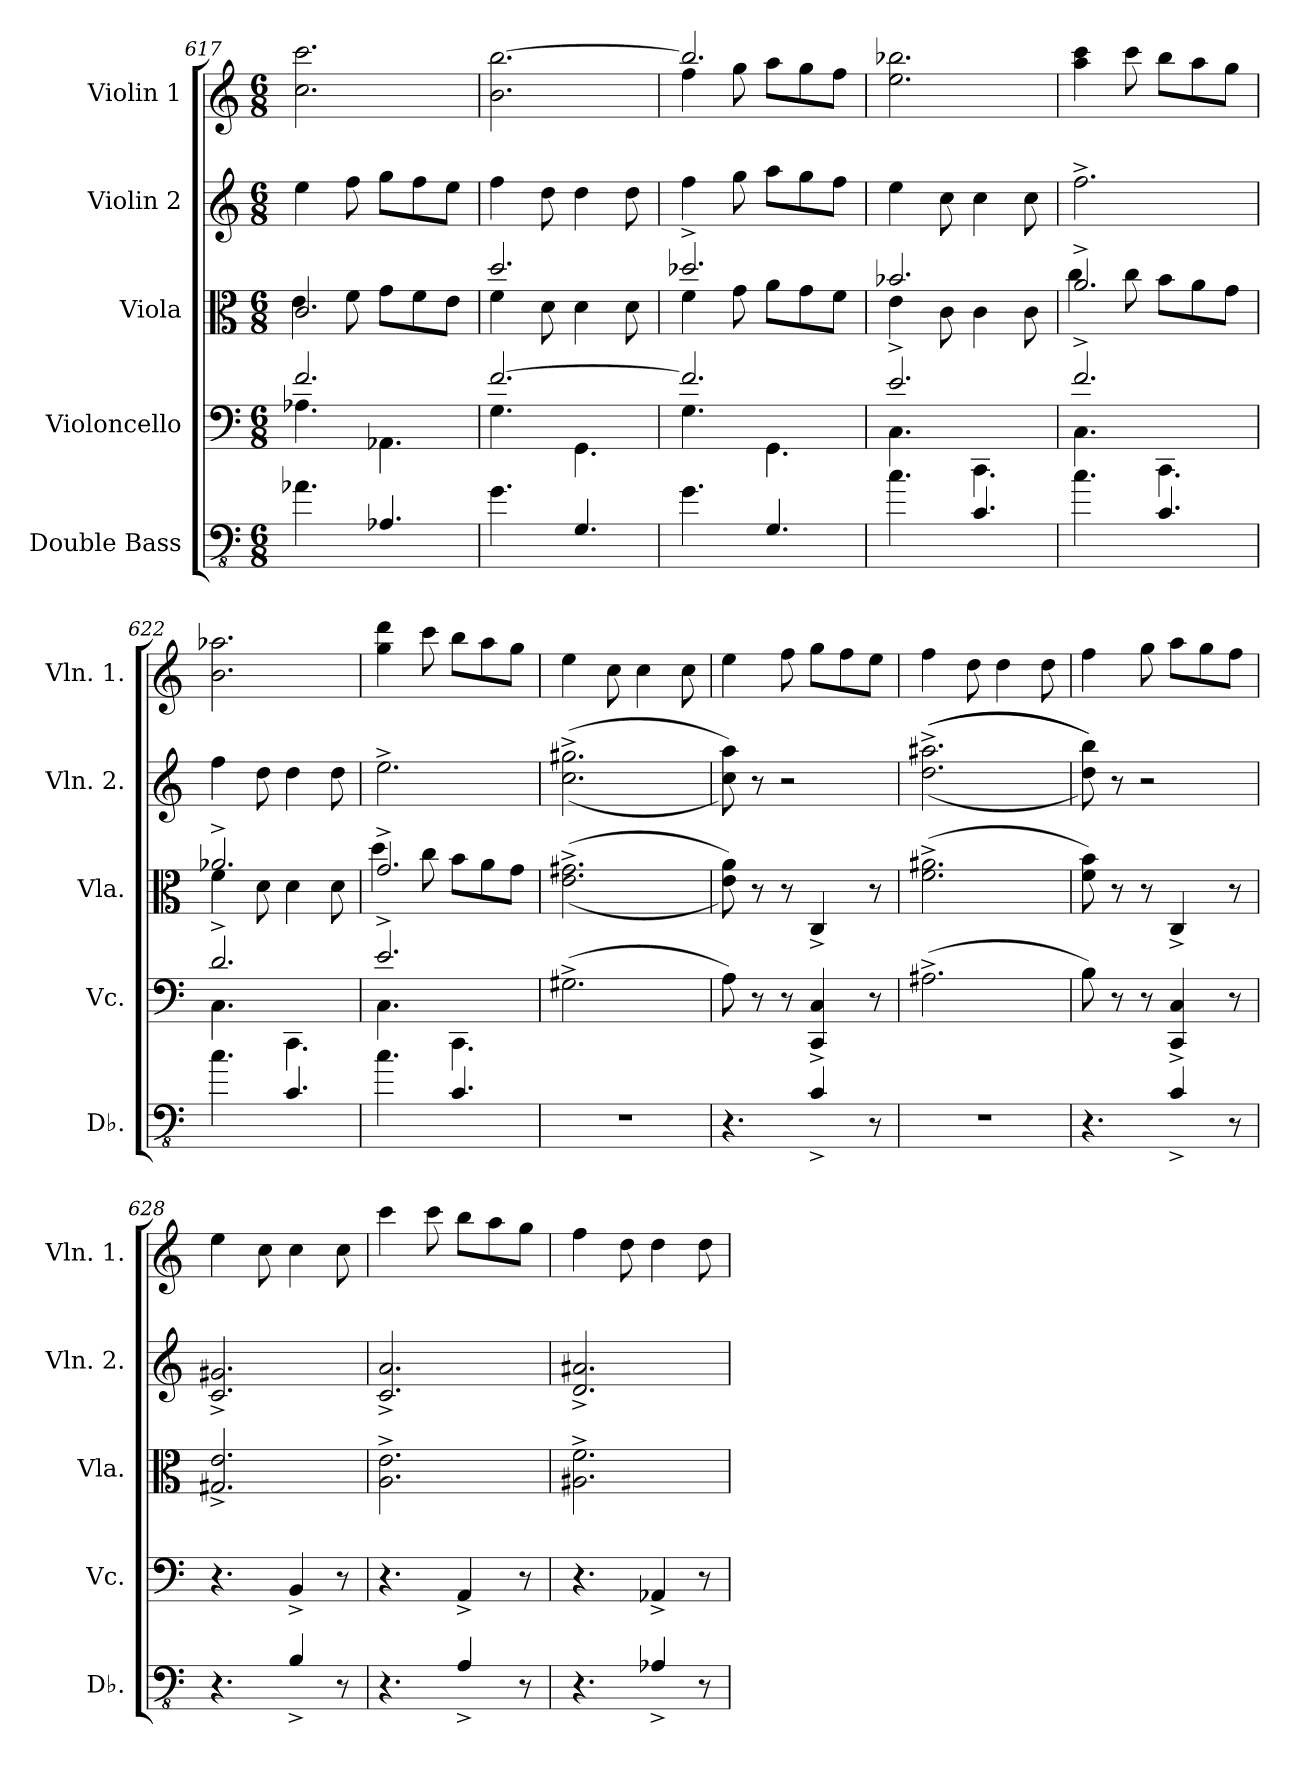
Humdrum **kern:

**kern	**kern	**kern	**kern	**kern
*part5	*part4	*part3	*part2	*part1
*staff5	*staff4	*staff3	*staff2	*staff1
*I"Double Bass	*I"Violoncello	*I"Viola	*I"Violin 2	*I"Violin 1
*I'Db.	*I'Vc.	*I'Vla.	*I'Vln. 2.	*I'Vln. 1.
*clefFv4	*clefF4	*clefC3	*clefG2	*clefG2
*ITrd7c12	*	*	*	*
*k[]	*k[]	*k[]	*k[]	*k[]
*M6/8	*M6/8	*M6/8	*M6/8	*M6/8
=617	=617	=617	=617	=617
*	*^	*^	*	*
4.AA-X\	2.f/	4.A-X\	2.c/	4e\	4ee\	2.cc\ 2.ccc\
.	.	.	.	8f\	8ff\	.
4.AAA-X/	.	4.AA-X\	.	8g\L	8gg\L	.
.	.	.	.	8f\	8ff\	.
.	.	.	.	8e\J	8ee\J	.
=618	=618	=618	=618	=618	=618	=618
4.GG\	[2.f/	4.G\	2.dd/	4f\	4ff\	2.b\ [2.bb\
.	.	.	.	8d\	8dd\	.
4.GGG/	.	4.GG\	.	4d\	4dd\	.
.	.	.	.	8d\	8dd\	.
=619	=619	=619	=619	=619	=619	=619
*	*	*	*	*	*	*^
4.GG\	2.f/]	4.G\	2.dd-X^/	4f\	4ff\	2.bb/]	4ff\
.	.	.	.	8g\	8gg\	.	8gg\
4.GGG/	.	4.GG\	.	8a\L	8aa\L	.	8aa\L
.	.	.	.	8g\	8gg\	.	8gg\
.	.	.	.	8f\J	8ff\J	.	8ff\J
*	*	*	*	*	*	*v	*v
=620	=620	=620	=620	=620	=620	=620
4.C\	2.e^/	4.C\	2.b-X/	4e\	4ee\	2.ee\ 2.bb-X\
.	.	.	.	8c\	8cc\	.
4.CC/	.	4.CC\	.	4c\	4cc\	.
.	.	.	.	8c\	8cc\	.
=621	=621	=621	=621	=621	=621	=621
4.C\	2.f^/	4.C\	2.a^/	4cc\	2.ff^\	4aa\ 4ccc\
.	.	.	.	8cc\	.	8ccc\
4.CC/	.	4.CC\	.	8b\L	.	8bb\L
.	.	.	.	8a\	.	8aa\
.	.	.	.	8g\J	.	8gg\J
=622	=622	=622	=622	=622	=622	=622
4.C\	2.d^/	4.C\	2.a-X^/	4f\	4ff\	2.b\ 2.aa-X\
.	.	.	.	8d\	8dd\	.
4.CC/	.	4.CC\	.	4d\	4dd\	.
.	.	.	.	8d\	8dd\	.
=623	=623	=623	=623	=623	=623	=623
4.C\	2.e^/	4.C\	2.g^/	4dd\	2.ee^\	4gg\ 4ddd\
.	.	.	.	8cc\	.	8ccc\
4.CC/	.	4.CC\	.	8b\L	.	8bb\L
.	.	.	.	8a\	.	8aa\
.	.	.	.	8g\J	.	8gg\J
*	*v	*v	*	*	*	*
*	*	*v	*v	*	*
!!LO:PB:g=z
=624	=624	=624	=624	=624
2.r	(2.G#X^\	((2.e\^ 2.g#X\^	((2.cc\^ 2.gg#X\^	4ee\
.	.	.	.	8cc\
.	.	.	.	4cc\
.	.	.	.	8cc\
=625	=625	=625	=625	=625
4.r	8A\)	8e\ 8a\))	8cc\ 8aa\))	4ee\
.	8r	8r	8r	.
.	8r	8r	2r	8ff\
4CC^/	4CC/^ 4C/^	4C^/	.	8gg\L
.	.	.	.	8ff\
8r	8r	8r	.	8ee\J
=626	=626	=626	=626	=626
2.r	(2.A#X^\	(2.f\^ 2.a#X\^	(((2.dd\^ 2.aa#X\^	4ff\
.	.	.	.	8dd\
.	.	.	.	4dd\
.	.	.	.	8dd\
=627	=627	=627	=627	=627
4.r	8B\)	8f\ 8b\)	8dd\ 8bb\)))	4ff\
.	8r	8r	8r	.
.	8r	8r	2r	8gg\
4CC^/	4CC/^ 4C/^	4C^/	.	8aa\L
.	.	.	.	8gg\
8r	8r	8r	.	8ff\J
=628	=628	=628	=628	=628
4.r	4.r	2.G#X/^ 2.e/^	2.c/^ 2.g#X/^	4ee\
.	.	.	.	8cc\
4BBB^/	4BB^/	.	.	4cc\
8r	8r	.	.	8cc\
=629	=629	=629	=629	=629
4.r	4.r	2.A\^ 2.e\^	2.c/^ 2.a/^	4ccc\
.	.	.	.	8ccc\
4AAA^/	4AA^/	.	.	8bb\L
.	.	.	.	8aa\
8r	8r	.	.	8gg\J
=630	=630	=630	=630	=630
4.r	4.r	2.A#X\^ 2.f\^	2.d/^ 2.a#X/^	4ff\
.	.	.	.	8dd\
4AAA-X^/	4AA-X^/	.	.	4dd\
8r	8r	.	.	8dd\
=	=	=	=	=
*-	*-	*-	*-	*-
